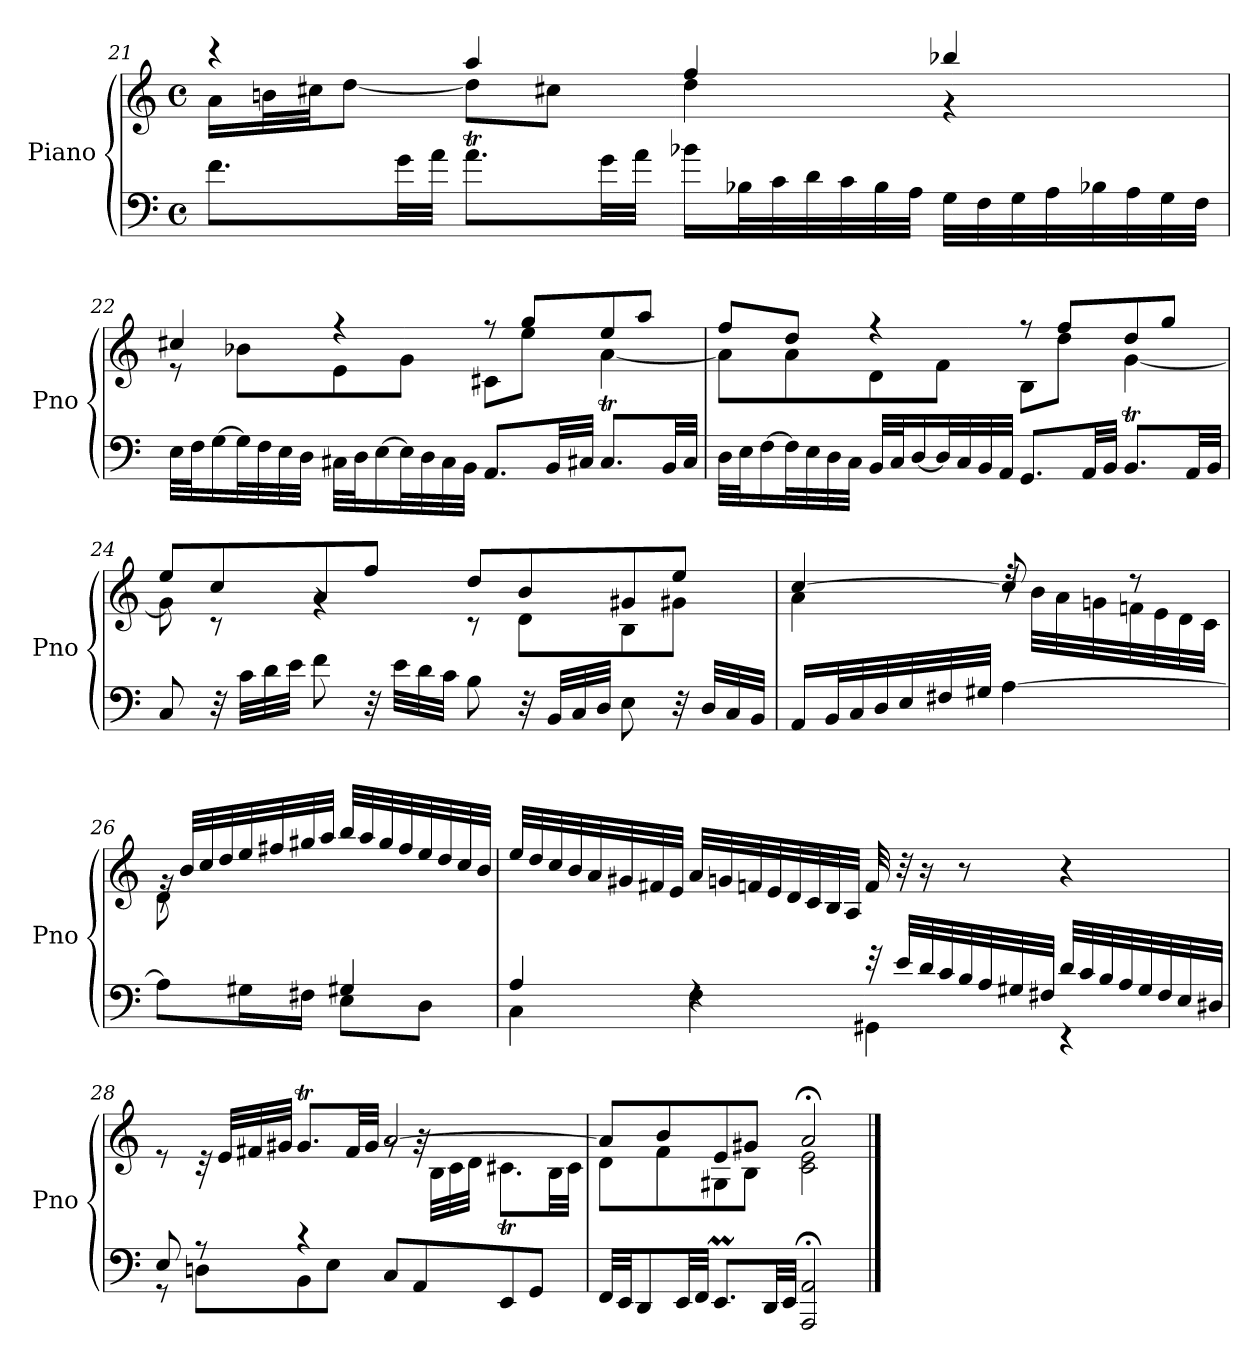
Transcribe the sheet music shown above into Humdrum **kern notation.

**kern	**kern
*part1	*part1
*staff2	*staff1
*I"Piano	*
*I'Pno	*
*clefF4	*clefG2
*k[]	*k[]
*M4/4	*M4/4
*met(c)	*met(c)
=21	=21
*	*^
8.f\L	4r	16a\LL
.	.	32bn\L
.	.	32cc#X\JJ
.	.	[8dd\J
32g\LL	.	.
32a\JJJ	.	.
8.aT\L	4aa/	8dd\L]
.	.	8cc#X\J
32g\LL	.	.
32a\JJJ	.	.
16b-X\LL	4ff/	4dd\
32B-X\L	.	.
32c\	.	.
32d\	.	.
32c\	.	.
32B-\	.	.
32A\JJJ	.	.
32G\LLL	4bb-X/	4r
32F\	.	.
32G\	.	.
32A\	.	.
32B-X\	.	.
32A\	.	.
32G\	.	.
32F\JJJ	.	.
!!LO:PB:g=z	!!
=22	=22	=22
32E\LLL	4cc#X/	8r
32F\J	.	.
[16G\	.	.
32G\L]	.	8b-X\L
32F\	.	.
32E\	.	.
32D\JJJ	.	.
32C#X\LLL	4r	8e\
32D\J	.	.
[16E\	.	.
32E\L]	.	8g\J
32D\	.	.
32C#\	.	.
32BB\JJJ	.	.
8.AA/L	8r	8c#X\L
.	8gg/L	8ee\J
32BB/LL	.	.
32C#X/JJJ	.	.
8.C#t/L	8ee/	[4a\
.	8aa/J	.
32BB/LL	.	.
32C#/JJJ	.	.
=23	=23	=23
32D\LLL	8ff/L	8a\L]
32E\J	.	.
[16F\	.	.
32F\L]	8dd/J	8a\
32E\	.	.
32D\	.	.
32C\JJJ	.	.
32BB/LLL	4r	8d\
32C/J	.	.
[16D/	.	.
32D/L]	.	8f\J
32C/	.	.
32BB/	.	.
32AA/JJJ	.	.
8.GG/L	8r	8B\L
.	8ff/L	8dd\J
32AA/LL	.	.
32BB/JJJ	.	.
8.BBt/L	8dd/	[4g\
.	8gg/J	.
32AA/LL	.	.
32BB/JJJ	.	.
!!LO:LB:g=z	!!
=24	=24	=24
8C/	8ee/L	8g\]
32r	8cc/	8r
32c\LLL	.	.
32d\	.	.
32e\JJJ	.	.
8f\	8a/	4rg
32r	8ff/J	.
32e\LLL	.	.
32d\	.	.
32c\JJJ	.	.
8B\	8dd/L	8r
32r	8b/	8d\L
32BB/LLL	.	.
32C/	.	.
32D/JJJ	.	.
8E\	8g#X/	8B\
32r	8ee/J	8g#X\J
32D/LLL	.	.
32C/	.	.
32BB/JJJ	.	.
=25	=25	=25
16AA/LL	[4cc/	4a\
32BB/L	.	.
32C/	.	.
32D/	.	.
32E/	.	.
32F#X/	.	.
32G#X/JJJ	.	.
[4A\	8cc/]	32rdd
.	.	32b\LLL
.	.	32a\
.	.	32gn\
.	8r	32fn\
.	.	32e\
.	.	32d\
.	.	32c\JJJ
!!LO:LB:g=z	!!
=26	=26	=26
*^	*	*
8ryy	8A\L]	32re	8d\L
.	.	32b/LLL	.
.	.	32cc/	.
.	.	32dd/	.
16B/L	16G#X\L	32ee/	4.ryy
.	.	32ff#X/	.
16A/JJ	16F#X\JJ	32gg#X/	.
.	.	32aa/JJJ	.
4G#X/	8E\L	32bb/LLL	.
.	.	32aa/	.
.	.	32gg#/	.
.	.	32ff#/	.
.	8D\J	32ee/	.
.	.	32dd/	.
.	.	32cc/	.
.	.	32b/JJJ	.
*	*	*v	*v
=27	=27	=27
4A/	4C\	32ee/LLL
.	.	32dd/
.	.	32cc/
.	.	32b/
.	.	32a/
.	.	32g#X/
.	.	32f#X/
.	.	32e/JJJ
4rF	4F\	32a/LLL
.	.	32gn/
.	.	32fn/
.	.	32e/
.	.	32d/
.	.	32c/
.	.	32B/
.	.	32A/JJJ
32r	4GG#X\	32f/
32e/LLL	.	32r
32d/	.	16r
32c/	.	.
32B/	.	8r
32A/	.	.
32G#X/	.	.
32F#X/JJJ	.	.
32d/LLL	4r	4r
32c/	.	.
32B/	.	.
32A/	.	.
32G#/	.	.
32F#/	.	.
32E/	.	.
32D#X/JJJ	.	.
!!LO:LB:g=z
=28	=28	=28
*	*	*^
8E/	8r	8re	2ryy
8r	8Dn\L	32rc	.
.	.	32e/LLL	.
.	.	32f#X/	.
.	.	32g#X/JJJ	.
4r	8BB\	8.g#t/L	.
.	8E\J	.	.
.	.	32f#/LL	.
.	.	32g#/JJJ	.
8C/L	2ryy	[2a/	8rg
8AA/	.	.	32rg
.	.	.	32B\LLL
.	.	.	32c\
.	.	.	32d\JJJ
8EE/	.	.	8.c#Xt\L
8GG/J	.	.	.
.	.	.	32B\LL
.	.	.	32c#\JJJ
*v	*v	*	*
=29	=29	=29
32FF/LLL	8a/L]	8d\L
32EE/JJ	.	.
8DD/	.	.
.	8b/	8f\
32EE/LL	.	.
32FF/JJJ	.	.
8.EEm/L	8e/	8G#X\
.	8g#X/J	8B\J
32DD/LL	.	.
32EE/JJJ	.	.
2AAA/; 2AA/;	2a;</	2c\ 2e\
*	*v	*v
==	==
*-	*-
